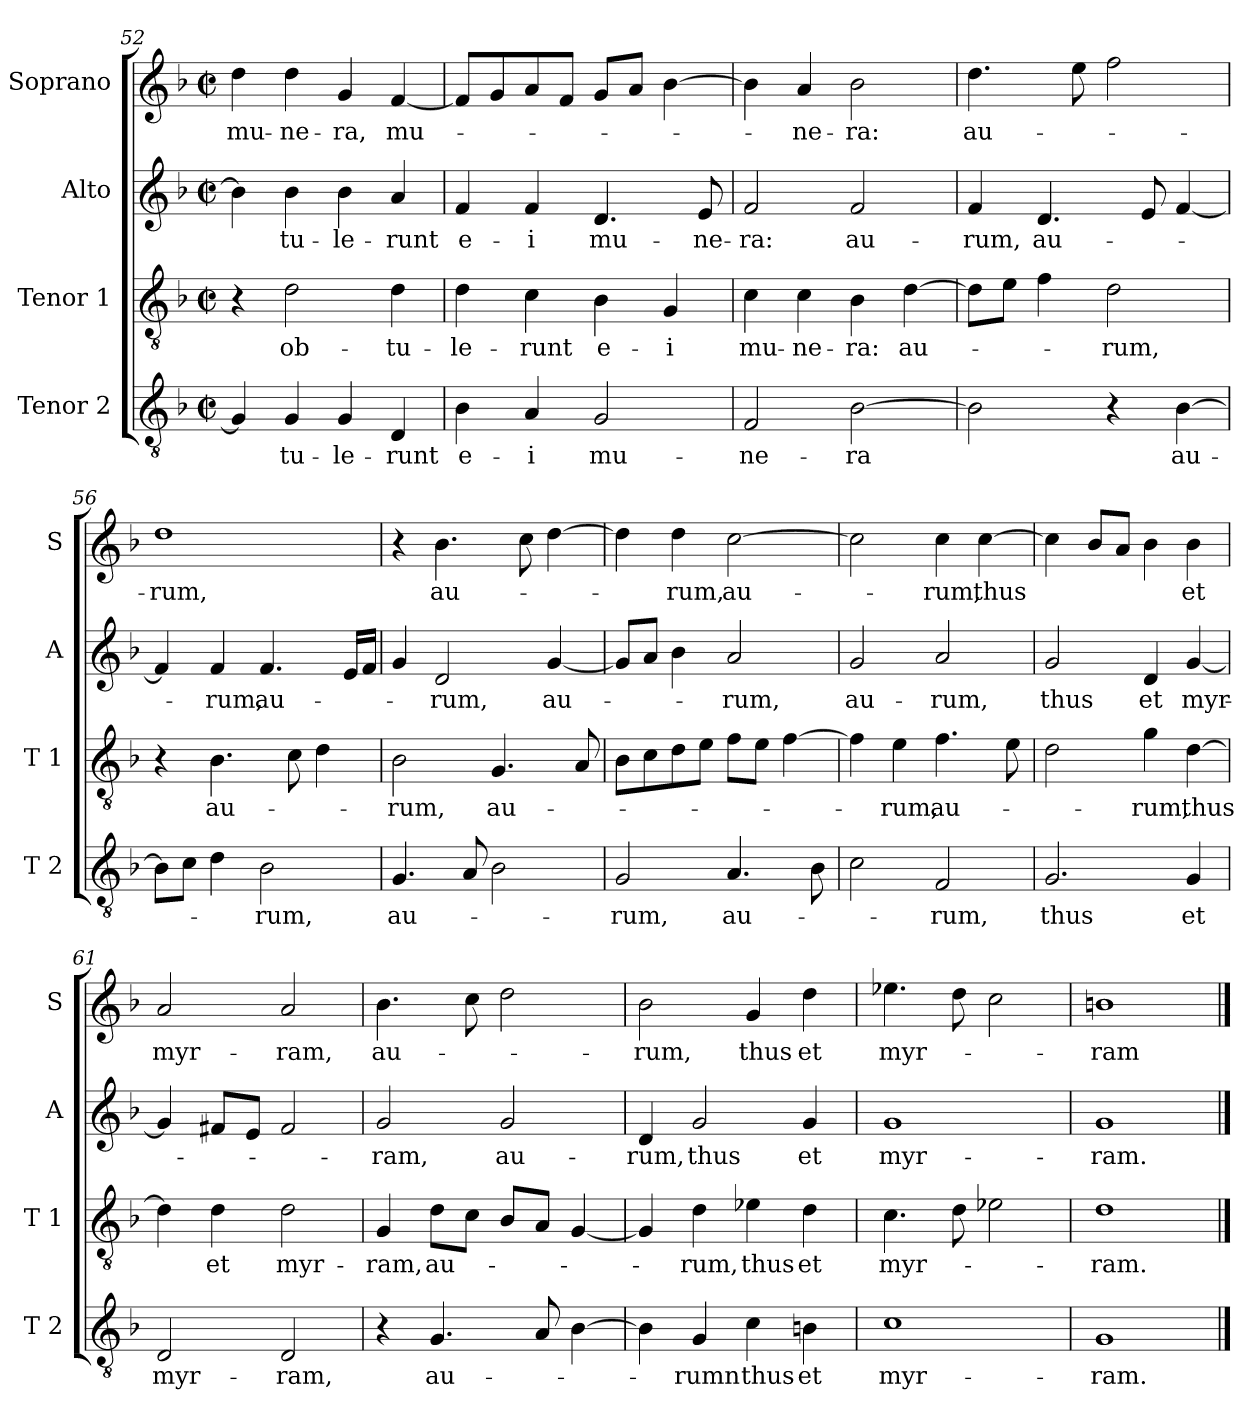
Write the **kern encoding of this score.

**kern	**text	**kern	**text	**kern	**text	**kern	**text
*part4	*part4	*part3	*part3	*part2	*part2	*part1	*part1
*staff4	*staff4	*staff3	*staff3	*staff2	*staff2	*staff1	*staff1
*I"Tenor 2	*	*I"Tenor 1	*	*I"Alto	*	*I"Soprano	*
*I'T 2	*	*I'T 1	*	*I'A	*	*I'S	*
*clefGv2	*	*clefGv2	*	*clefG2	*	*clefG2	*
*k[b-]	*	*k[b-]	*	*k[b-]	*	*k[b-]	*
*F:	*	*F:	*	*F:	*	*F:	*
*M2/2	*	*M2/2	*	*M2/2	*	*M2/2	*
*met(c|)	*	*met(c|)	*	*met(c|)	*	*met(c|)	*
=52	=52	=52	=52	=52	=52	=52	=52
!	!	!	!	!	!	!	!LO:LY:b
4G/]	.	4r	.	4b-\]	.	4dd\	mu-
!	!LO:LY:b	!	!LO:LY:b	!	!LO:LY:b	!	!LO:LY:b
4G/	-tu-	2d\	ob-	4b-\	-tu-	4dd\	-ne-
!	!LO:LY:b	!	!	!	!LO:LY:b	!	!LO:LY:b
4G/	-le-	.	.	4b-\	-le-	4g/	-ra,
!	!LO:LY:b	!	!LO:LY:b	!	!LO:LY:b	!	!LO:LY:b
4D/	-runt	4d\	-tu-	4a/	-runt	[4f/	mu-
=53	=53	=53	=53	=53	=53	=53	=53
!	!LO:LY:b	!	!LO:LY:b	!	!LO:LY:b	!	!
4B-\	e-	4d\	-le-	4f/	e-	8f/L]	.
.	.	.	.	.	.	8g/	.
!	!LO:LY:b	!	!LO:LY:b	!	!LO:LY:b	!	!
4A/	-i	4c\	-runt	4f/	-i	8a/	.
.	.	.	.	.	.	8f/J	.
!	!LO:LY:b	!	!LO:LY:b	!	!LO:LY:b	!	!
2G/	mu-	4B-\	e-	4.d/	mu-	8g/L	.
.	.	.	.	.	.	8a/J	.
!	!	!	!LO:LY:b	!	!	!	!
.	.	4G/	-i	.	.	[4b-\	.
!	!	!	!	!	!LO:LY:b	!	!
.	.	.	.	8e/	-ne-	.	.
=54	=54	=54	=54	=54	=54	=54	=54
!	!LO:LY:b	!	!LO:LY:b	!	!LO:LY:b	!	!
2F/	-ne-	4c\	mu-	2f/	-ra:	4b-\]	.
!	!	!	!LO:LY:b	!	!	!	!LO:LY:b
.	.	4c\	-ne-	.	.	4a/	-ne-
!	!LO:LY:b	!	!LO:LY:b	!	!LO:LY:b	!	!LO:LY:b
[2B-\	-ra	4B-\	-ra:	2f/	au-	2b-\	-ra:
!	!	!	!LO:LY:b	!	!	!	!
.	.	[4d\	au-	.	.	.	.
!!LO:PB:g=z
=55	=55	=55	=55	=55	=55	=55	=55
!	!	!	!	!	!LO:LY:b	!	!LO:LY:b
2B-\]	.	8d\L]	.	4f/	-rum,	4.dd\	au-
.	.	8e\J	.	.	.	.	.
!	!	!	!	!	!LO:LY:b	!	!
.	.	4f\	.	4.d/	au-	.	.
.	.	.	.	.	.	8ee\	.
!	!	!	!LO:LY:b	!	!	!	!
4r	.	2d\	-rum,	.	.	2ff\	.
.	.	.	.	8e/	.	.	.
!	!LO:LY:b	!	!	!	!	!	!
[4B-\	au-	.	.	[4f/	.	.	.
=56	=56	=56	=56	=56	=56	=56	=56
!	!	!	!	!	!	!	!LO:LY:b
8B-\L]	.	4r	.	4f/]	.	1dd	-rum,
8c\J	.	.	.	.	.	.	.
!	!	!	!LO:LY:b	!	!LO:LY:b	!	!
4d\	.	4.B-\	au-	4f/	-rum,	.	.
!	!LO:LY:b	!	!	!	!LO:LY:b	!	!
2B-\	-rum,	.	.	4.f/	au-	.	.
.	.	8c\	.	.	.	.	.
.	.	4d\	.	.	.	.	.
.	.	.	.	16e/LL	.	.	.
.	.	.	.	16f/JJ	.	.	.
=57	=57	=57	=57	=57	=57	=57	=57
!	!LO:LY:b	!	!LO:LY:b	!	!	!	!
4.G/	au-	2B-\	-rum,	4g/	.	4r	.
!	!	!	!	!	!LO:LY:b	!	!LO:LY:b
.	.	.	.	2d/	-rum,	4.b-\	au-
8A/	.	.	.	.	.	.	.
!	!	!	!LO:LY:b	!	!	!	!
2B-\	.	4.G/	au-	.	.	.	.
.	.	.	.	.	.	8cc\	.
!	!	!	!	!	!LO:LY:b	!	!
.	.	.	.	[4g/	au-	[4dd\	.
.	.	8A/	.	.	.	.	.
=58	=58	=58	=58	=58	=58	=58	=58
!	!LO:LY:b	!	!	!	!	!	!
2G/	-rum,	8B-\L	.	8g/L]	.	4dd\]	.
.	.	8c\	.	8a/J	.	.	.
!	!	!	!	!	!	!	!LO:LY:b
.	.	8d\	.	4b-\	.	4dd\	-rum,
.	.	8e\J	.	.	.	.	.
!	!LO:LY:b	!	!	!	!LO:LY:b	!	!LO:LY:b
4.A/	au-	8f\L	.	2a/	-rum,	[2cc\	au-
.	.	8e\J	.	.	.	.	.
.	.	[4f\	.	.	.	.	.
8B-\	.	.	.	.	.	.	.
=59	=59	=59	=59	=59	=59	=59	=59
!	!	!	!	!	!LO:LY:b	!	!
2c\	.	4f\]	.	2g/	au-	2cc\]	.
!	!	!	!LO:LY:b	!	!	!	!
.	.	4e\	-rum,	.	.	.	.
!	!LO:LY:b	!	!LO:LY:b	!	!LO:LY:b	!	!LO:LY:b
2F/	-rum,	4.f\	au-	2a/	-rum,	4cc\	-rum,
!	!	!	!	!	!	!	!LO:LY:b
.	.	.	.	.	.	[4cc\	thus
.	.	8e\	.	.	.	.	.
=60	=60	=60	=60	=60	=60	=60	=60
!	!LO:LY:b	!	!	!	!LO:LY:b	!	!
2.G/	thus	2d\	.	2g/	thus	4cc\]	.
.	.	.	.	.	.	8b-/L	.
.	.	.	.	.	.	8a/J	.
!	!	!	!LO:LY:b	!	!LO:LY:b	!	!
.	.	4g\	-rum,	4d/	et	4b-\	.
!	!LO:LY:b	!	!LO:LY:b	!	!LO:LY:b	!	!LO:LY:b
4G/	et	[4d\	thus	[4g/	myr-	4b-\	et
!!LO:LB:g=z
=61	=61	=61	=61	=61	=61	=61	=61
!	!LO:LY:b	!	!	!	!	!	!LO:LY:b
2D/	myr-	4d\]	.	4g/]	.	2a/	myr-
!	!	!	!LO:LY:b	!	!	!	!
.	.	4d\	et	8f#X/L	.	.	.
.	.	.	.	8e/J	.	.	.
!	!LO:LY:b	!	!LO:LY:b	!	!	!	!LO:LY:b
2D/	-ram,	2d\	myr-	2f#/	.	2a/	-ram,
=62	=62	=62	=62	=62	=62	=62	=62
!	!	!	!LO:LY:b	!	!LO:LY:b	!	!LO:LY:b
4r	.	4G/	-ram,	2g/	-ram,	4.b-\	au-
!	!LO:LY:b	!	!LO:LY:b	!	!	!	!
4.G/	au-	8d\L	au-	.	.	.	.
.	.	8c\J	.	.	.	8cc\	.
!	!	!	!	!	!LO:LY:b	!	!
.	.	8B-/L	.	2g/	au-	2dd\	.
8A/	.	8A/J	.	.	.	.	.
[4B-\	.	[4G/	.	.	.	.	.
=63	=63	=63	=63	=63	=63	=63	=63
!	!	!	!	!	!LO:LY:b	!	!LO:LY:b
4B-\]	.	4G/]	.	4d/	-rum,	2b-\	-rum,
!	!LO:LY:b	!	!LO:LY:b	!	!LO:LY:b	!	!
4G/	-rumn	4d\	-rum,	2g/	thus	.	.
!	!LO:LY:b	!	!LO:LY:b	!	!	!	!LO:LY:b
4c\	thus	4e-X\	thus	.	.	4g/	thus
!	!LO:LY:b	!	!LO:LY:b	!	!LO:LY:b	!	!LO:LY:b
4Bn\	et	4d\	et	4g/	et	4dd\	et
=64	=64	=64	=64	=64	=64	=64	=64
!	!LO:LY:b	!	!LO:LY:b	!	!LO:LY:b	!	!LO:LY:b
1c	myr-	4.c\	myr-	1g	myr-	4.ee-X\	myr-
.	.	8d\	.	.	.	8dd\	.
.	.	2e-X\	.	.	.	2cc\	.
=65	=65	=65	=65	=65	=65	=65	=65
!	!LO:LY:b	!	!LO:LY:b	!	!LO:LY:b	!	!LO:LY:b
1G	-ram.	1d	-ram.	1g	-ram.	1bn	-ram
==	==	==	==	==	==	==	==
*-	*-	*-	*-	*-	*-	*-	*-
